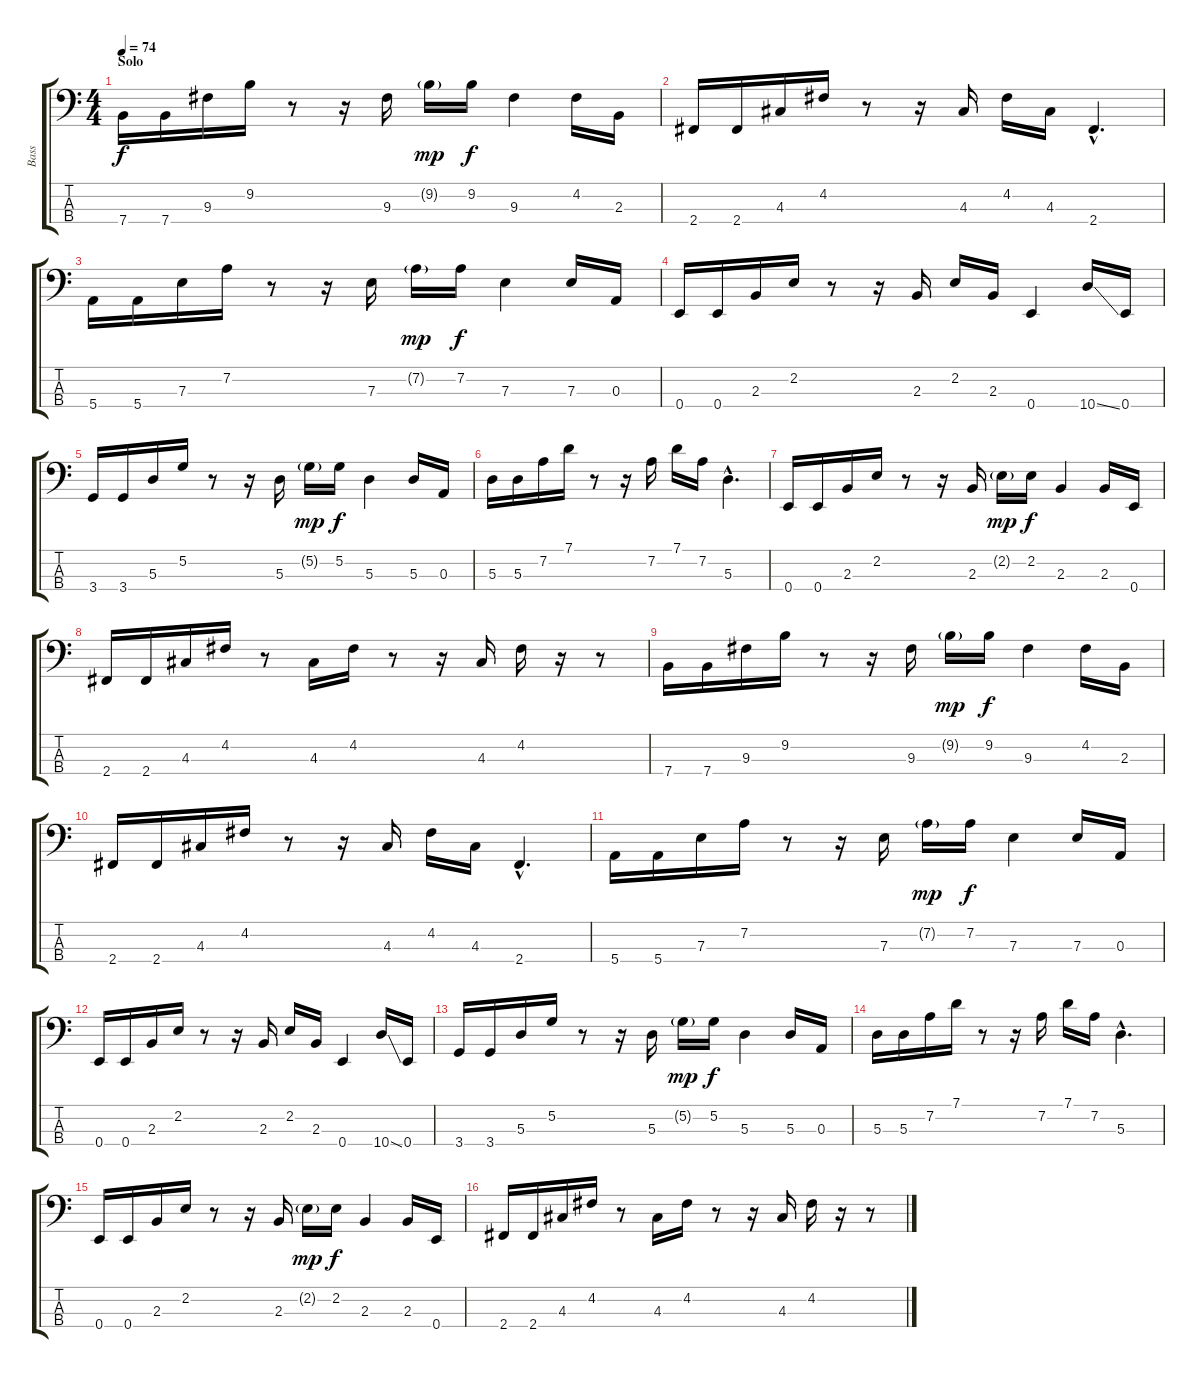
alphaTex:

\track ("Bass" "Bass") {instrument electricbasspick}
\staff {score tabs}
\tuning (G2 D2 A1 E1) {hide}
\ts (4 4)
\section ("" "Solo")
\tempo 74
\clef f4
\ks c
7.4.16{dy f volume 16} 7.4.16 9.3.16 9.2.16 r.8 r.16 9.3.16 9.2{g}.16{dy mp} 9.2.16{dy f} 9.3.4 4.2.16 2.3.16 |
2.4.16 2.4.16 4.3.16 4.2.16 r.8 r.16 4.3.16 4.2.16 4.3.16 2.4{hac}.4{d} |
5.4.16 5.4.16 7.3.16 7.2.16 r.8 r.16 7.3.16 7.2{g}.16{dy mp} 7.2.16{dy f} 7.3.4 7.3.16 0.3.16 |
0.4.16 0.4.16 2.3.16 2.2.16 r.8 r.16 2.3.16 2.2.16 2.3.16 0.4.4 10.4{ss}.16 0.4.16 |
3.4.16 3.4.16 5.3.16 5.2.16 r.8 r.16 5.3.16 5.2{g}.16{dy mp} 5.2.16{dy f} 5.3.4 5.3.16 0.3.16 |
5.3.16 5.3.16 7.2.16 7.1.16 r.8 r.16 7.2.16 7.1.16 7.2.16 5.3{hac}.4{d} |
0.4.16 0.4.16 2.3.16 2.2.16 r.8 r.16 2.3.16 2.2{g}.16{dy mp} 2.2.16{dy f} 2.3.4 2.3.16 0.4.16 |
2.4.16 2.4.16 4.3.16 4.2.16 r.8 4.3.16 4.2.16 r.8 r.16 4.3.16 4.2.16 r.16 r.8 |
7.4.16 7.4.16 9.3.16 9.2.16 r.8 r.16 9.3.16 9.2{g}.16{dy mp} 9.2.16{dy f} 9.3.4 4.2.16 2.3.16 |
2.4.16 2.4.16 4.3.16 4.2.16 r.8 r.16 4.3.16 4.2.16 4.3.16 2.4{hac}.4{d} |
5.4.16 5.4.16 7.3.16 7.2.16 r.8 r.16 7.3.16 7.2{g}.16{dy mp} 7.2.16{dy f} 7.3.4 7.3.16 0.3.16 |
0.4.16 0.4.16 2.3.16 2.2.16 r.8 r.16 2.3.16 2.2.16 2.3.16 0.4.4 10.4{ss}.16 0.4.16 |
3.4.16 3.4.16 5.3.16 5.2.16 r.8 r.16 5.3.16 5.2{g}.16{dy mp} 5.2.16{dy f} 5.3.4 5.3.16 0.3.16 |
5.3.16 5.3.16 7.2.16 7.1.16 r.8 r.16 7.2.16 7.1.16 7.2.16 5.3{hac}.4{d} |
0.4.16 0.4.16 2.3.16 2.2.16 r.8 r.16 2.3.16 2.2{g}.16{dy mp} 2.2.16{dy f} 2.3.4 2.3.16 0.4.16 |
2.4.16 2.4.16 4.3.16 4.2.16 r.8 4.3.16 4.2.16 r.8 r.16 4.3.16 4.2.16 r.16 r.8
